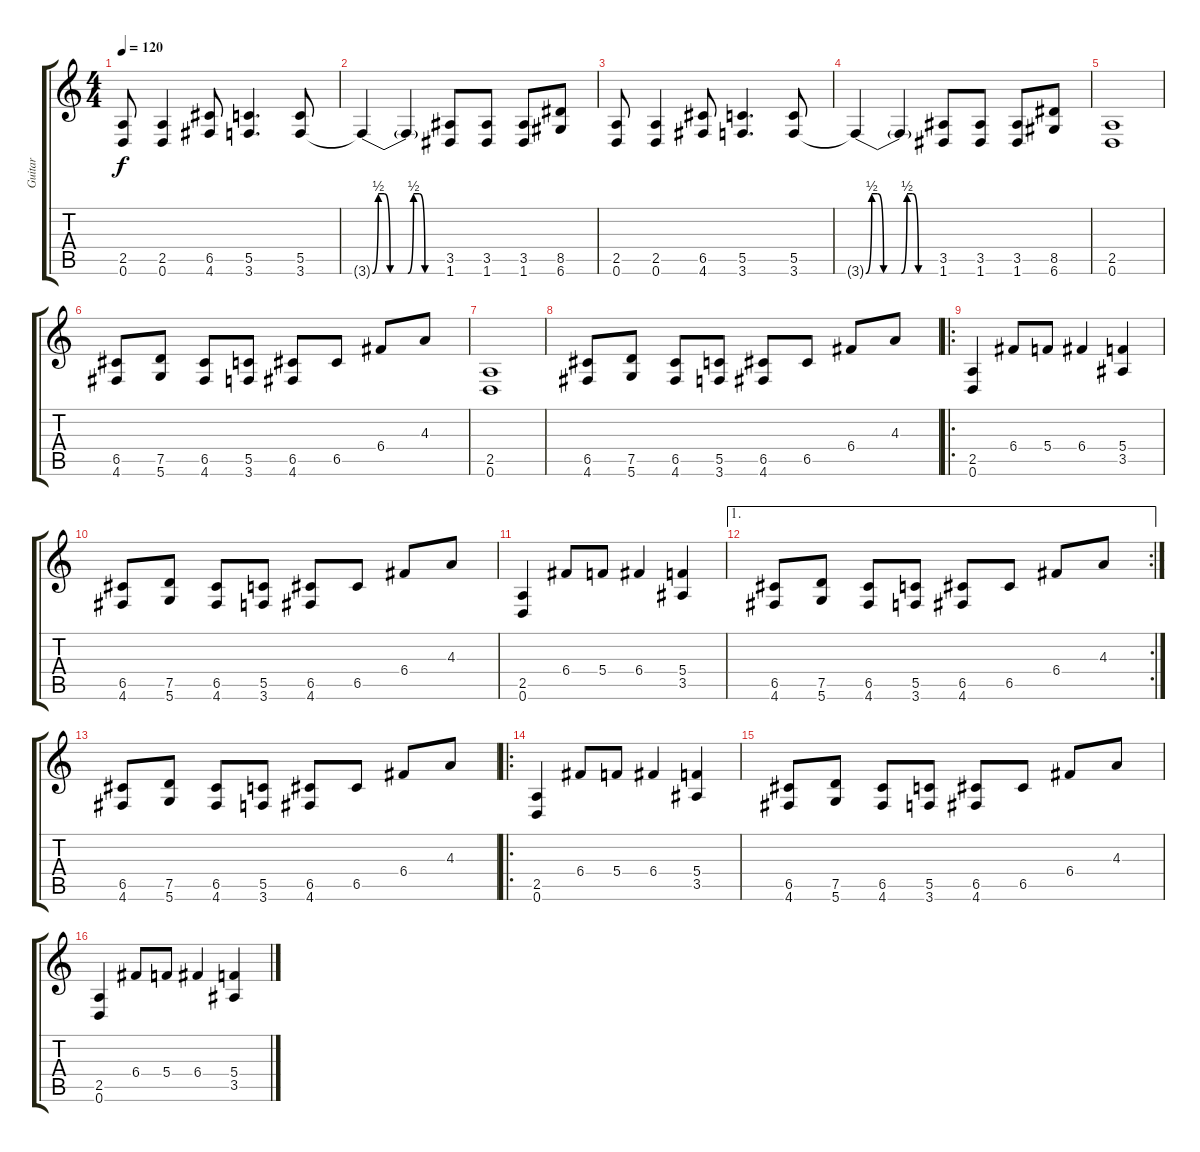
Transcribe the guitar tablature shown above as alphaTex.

\track ("Guitar" "Guitar") {instrument distortionguitar}
\staff {score tabs}
\tuning (D4 A3 F3 C3 G2 D2) {hide}
\ts (4 4)
\tempo 120
\clef g2
\ks c
(2.5 0.6).8{dy f} (2.5 0.6).4 (6.5 4.6).8 (5.5 3.6).4{d} (5.5 3.6).8 |
3.6{be (custom 0 0 10 2 20 2 30 0 60 0) t}.4 3.6{be (custom 0 0 10 2 20 2 30 0 60 0) t}.4 (3.5 1.6).8 (3.5 1.6).8 (3.5 1.6).8 (8.5 6.6).8 |
(2.5 0.6).8 (2.5 0.6).4 (6.5 4.6).8 (5.5 3.6).4{d} (5.5 3.6).8 |
3.6{be (custom 0 0 10 2 20 2 30 0 60 0) t}.4 3.6{be (custom 0 0 10 2 20 2 30 0 60 0) t}.4 (3.5 1.6).8 (3.5 1.6).8 (3.5 1.6).8 (8.5 6.6).8 |
(2.5 0.6).1 |
(6.5 4.6).8 (7.5 5.6).8 (6.5 4.6).8 (5.5 3.6).8 (6.5 4.6).8 6.5.8 6.4.8 4.3.8 |
(2.5 0.6).1 |
(6.5 4.6).8 (7.5 5.6).8 (6.5 4.6).8 (5.5 3.6).8 (6.5 4.6).8 6.5.8 6.4.8 4.3.8 |
\ro
(2.5 0.6).4 6.4.8 5.4.8 6.4.4 (5.4 3.5).4 |
(6.5 4.6).8 (7.5 5.6).8 (6.5 4.6).8 (5.5 3.6).8 (6.5 4.6).8 6.5.8 6.4.8 4.3.8 |
(2.5 0.6).4 6.4.8 5.4.8 6.4.4 (5.4 3.5).4 |
\ae 1
\rc 2
(6.5 4.6).8 (7.5 5.6).8 (6.5 4.6).8 (5.5 3.6).8 (6.5 4.6).8 6.5.8 6.4.8 4.3.8 |
(6.5 4.6).8 (7.5 5.6).8 (6.5 4.6).8 (5.5 3.6).8 (6.5 4.6).8 6.5.8 6.4.8 4.3.8 |
\ro
(2.5 0.6).4 6.4.8 5.4.8 6.4.4 (5.4 3.5).4 |
(6.5 4.6).8 (7.5 5.6).8 (6.5 4.6).8 (5.5 3.6).8 (6.5 4.6).8 6.5.8 6.4.8 4.3.8 |
(2.5 0.6).4 6.4.8 5.4.8 6.4.4 (5.4 3.5).4
